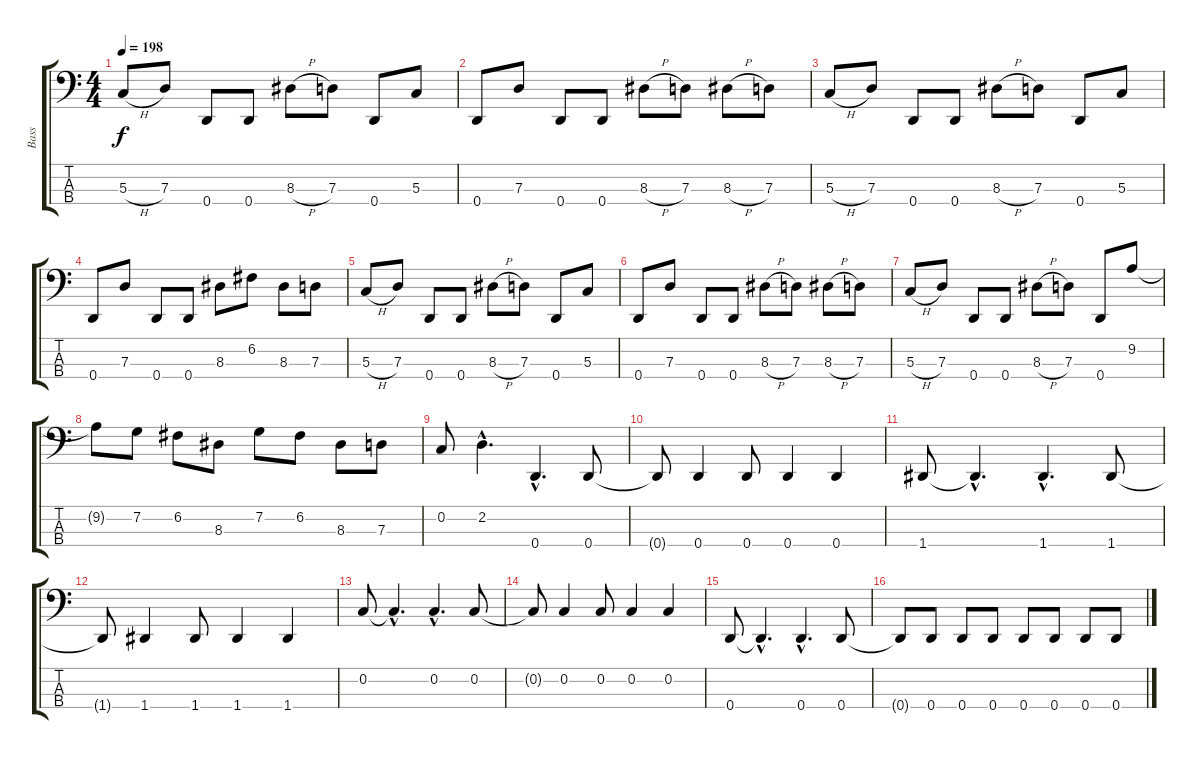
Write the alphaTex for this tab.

\track ("Bass" "Bass") {instrument electricbassfinger}
\staff {score tabs}
\tuning (F2 C2 G1 D1) {hide}
\ts (4 4)
\tempo 198
\clef f4
\ks c
5.3{h}.8{dy f} 7.3.8 0.4.8 0.4.8 8.3{h}.8 7.3.8 0.4.8 5.3.8 |
0.4.8 7.3.8 0.4.8 0.4.8 8.3{h}.8 7.3.8 8.3{h}.8 7.3.8 |
5.3{h}.8 7.3.8 0.4.8 0.4.8 8.3{h}.8 7.3.8 0.4.8 5.3.8 |
0.4.8 7.3.8 0.4.8 0.4.8 8.3.8 6.2.8 8.3.8 7.3.8 |
5.3{h}.8 7.3.8 0.4.8 0.4.8 8.3{h}.8 7.3.8 0.4.8 5.3.8 |
0.4.8 7.3.8 0.4.8 0.4.8 8.3{h}.8 7.3.8 8.3{h}.8 7.3.8 |
5.3{h}.8 7.3.8 0.4.8 0.4.8 8.3{h}.8 7.3.8 0.4.8 9.2.8 |
9.2{t}.8 7.2.8 6.2.8 8.3.8 7.2.8 6.2.8 8.3.8 7.3.8 |
0.2.8 2.2{hac}.4{d} 0.4{hac}.4{d} 0.4.8 |
0.4{t}.8 0.4.4 0.4.8 0.4.4 0.4.4 |
1.4.8 1.4{hac t}.4{d} 1.4{hac}.4{d} 1.4.8 |
1.4{t}.8 1.4.4 1.4.8 1.4.4 1.4.4 |
0.2.8 0.2{hac t}.4{d} 0.2{hac}.4{d} 0.2.8 |
0.2{t}.8 0.2.4 0.2.8 0.2.4 0.2.4 |
0.4.8 0.4{hac t}.4{d} 0.4{hac}.4{d} 0.4.8 |
0.4{t}.8 0.4.8 0.4.8 0.4.8 0.4.8 0.4.8 0.4.8 0.4.8
